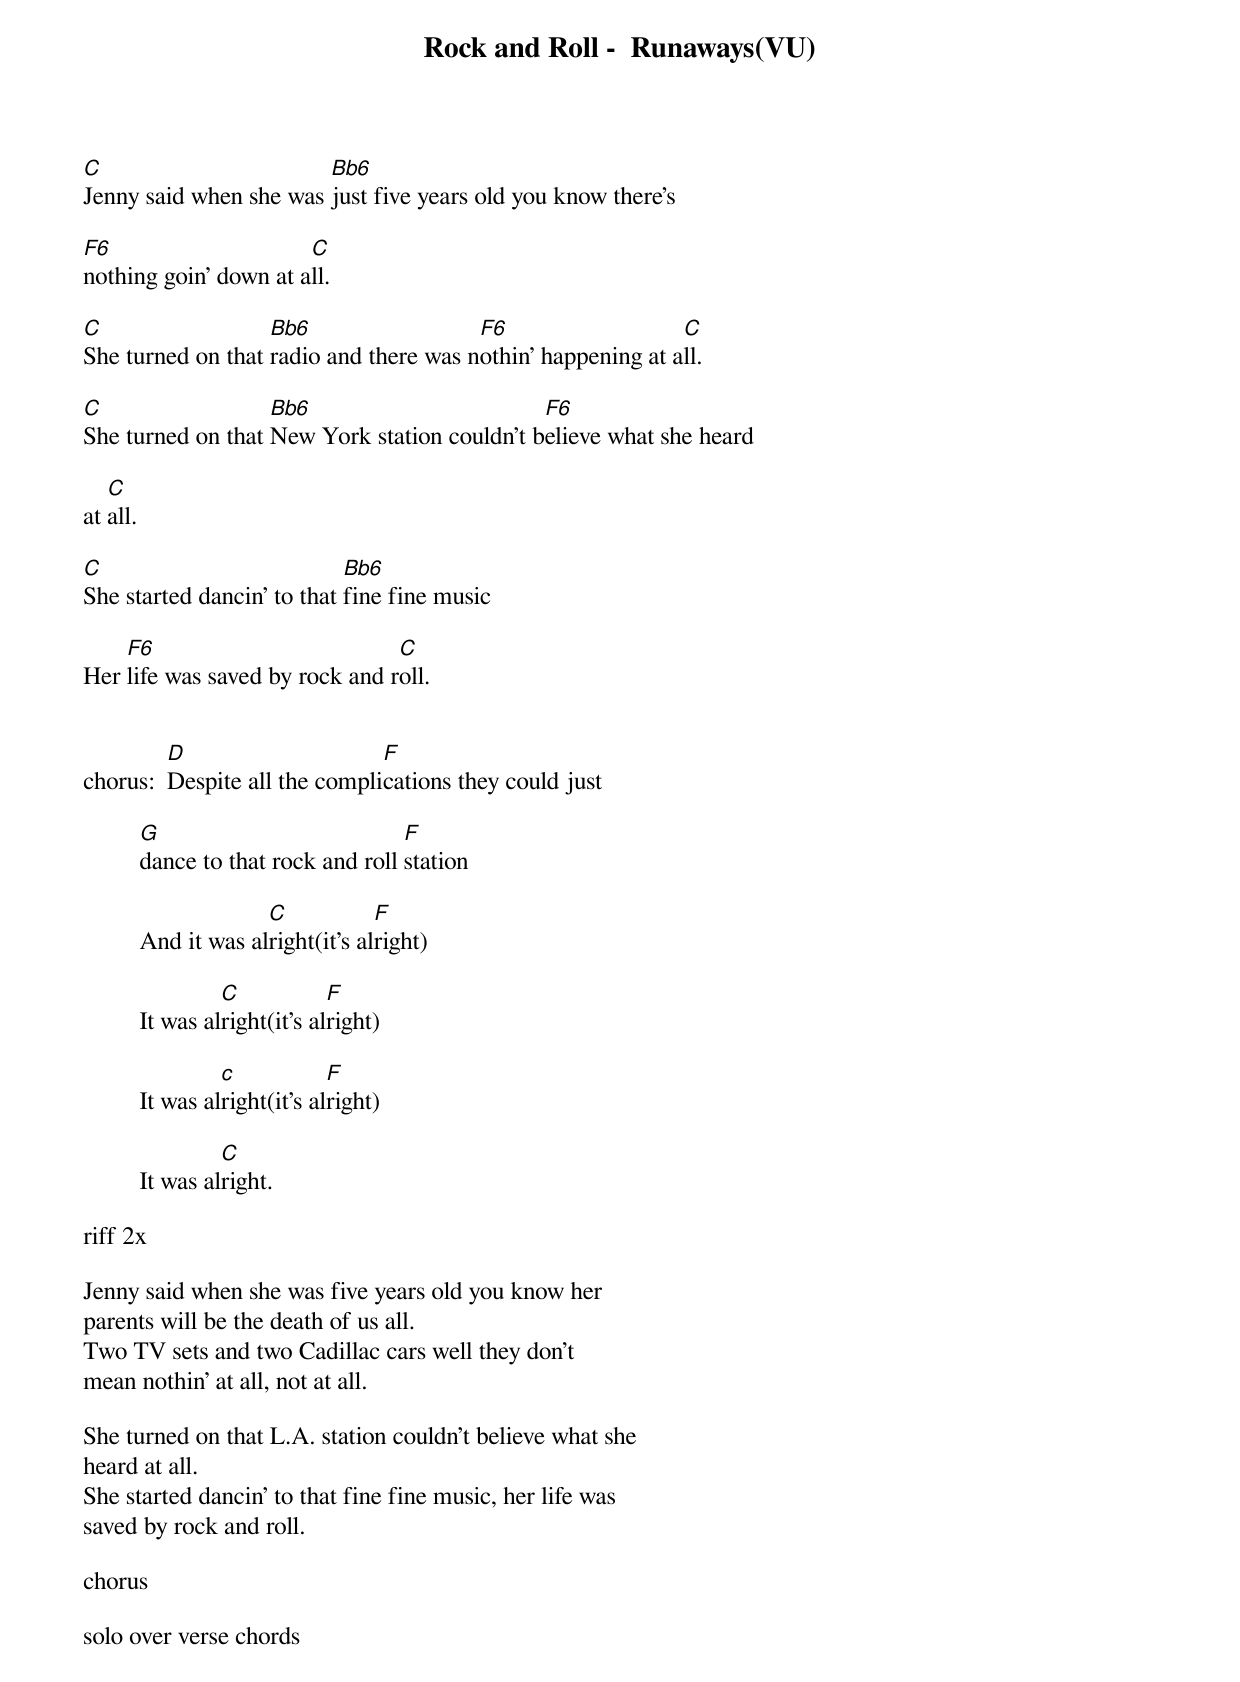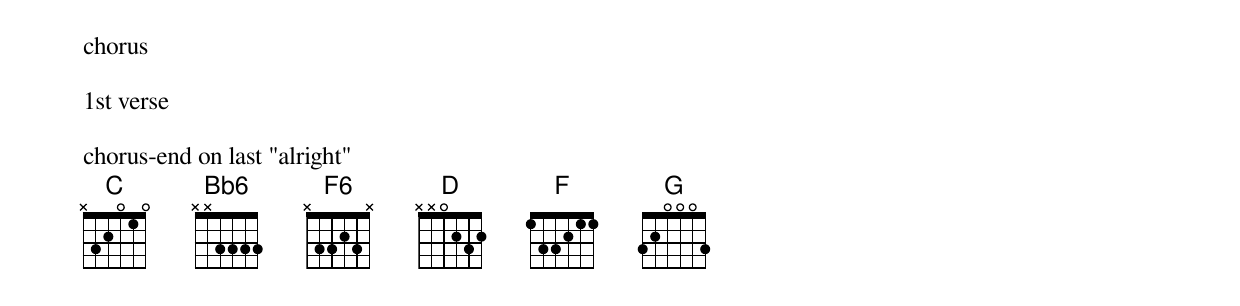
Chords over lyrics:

Rock and Roll -  Runaways(VU)

C                       Bb6
Jenny said when she was just five years old you know there's

F6                     C
nothing goin' down at all.

C                  Bb6                  F6                   C
She turned on that radio and there was nothin' happening at all.

C                  Bb6                        F6
She turned on that New York station couldn't believe what she heard

   C
at all.

C                           Bb6
She started dancin' to that fine fine music

    F6                          C
Her life was saved by rock and roll.


         D                     F
chorus:  Despite all the complications they could just

         G                           F
         dance to that rock and roll station

                      C            F
         And it was alright(it's alright)

                  C            F
         It was alright(it's alright)

                  c            F
         It was alright(it's alright)

                  C
         It was alright.

riff 2x

Jenny said when she was five years old you know her
parents will be the death of us all.
Two TV sets and two Cadillac cars well they don't
mean nothin' at all, not at all.

She turned on that L.A. station couldn't believe what she
heard at all.
She started dancin' to that fine fine music, her life was
saved by rock and roll.

chorus

solo over verse chords

chorus

1st verse

chorus-end on last "alright"
